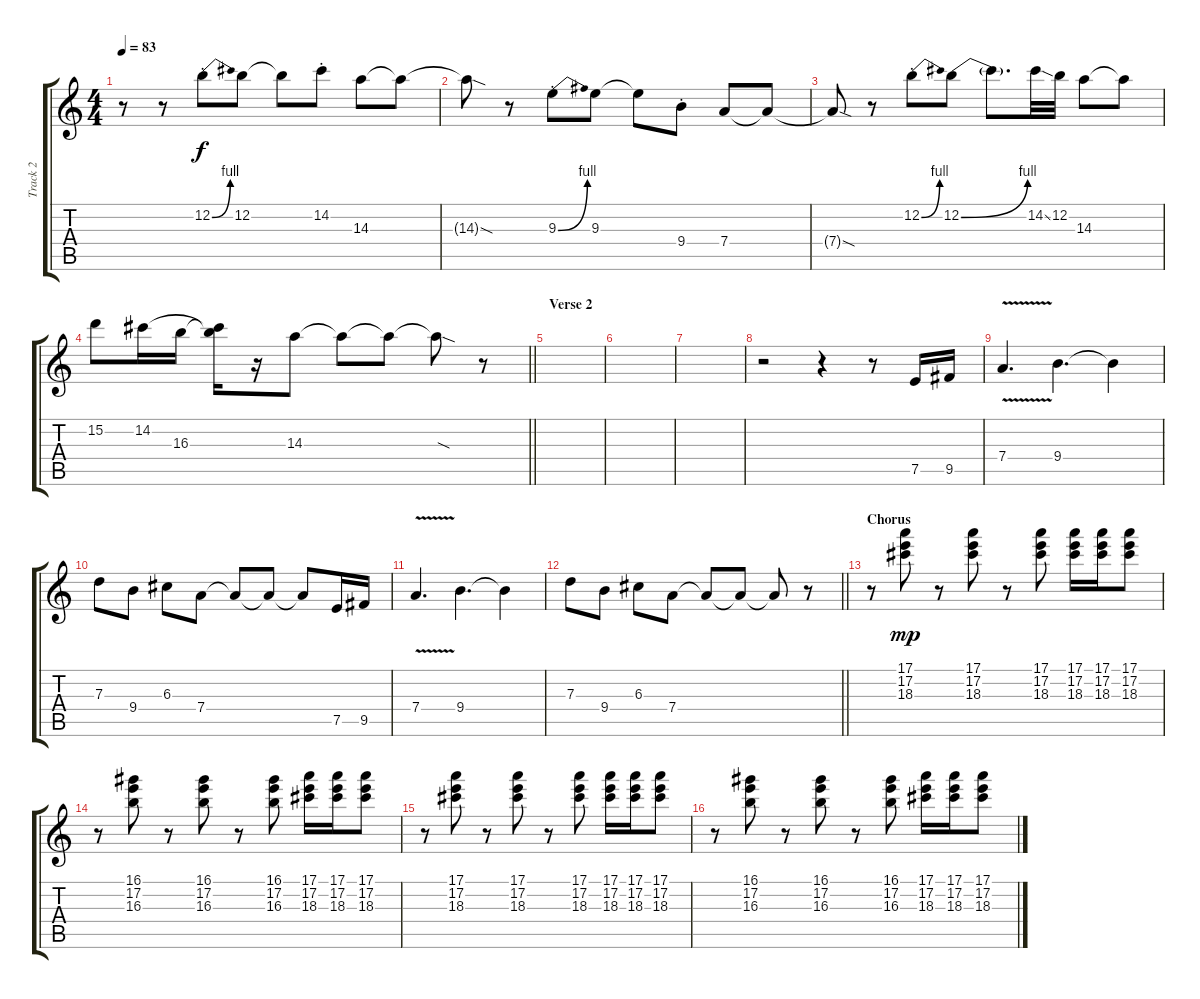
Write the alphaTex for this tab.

\track ("Track 2" "Track 2") {instrument acousticguitarsteel}
\staff {score tabs}
\tuning (E4 B3 G3 D3 A2 E2) {hide}
\ts (4 4)
\tempo 83
\clef g2
\ks c
r.8{dy f} r.8 12.2{be (bend 0 0 60 4) st}.8{instrument overdrivenguitar} 12.2.8 12.2{t}.8 14.2{st}.8 14.3.8 14.3{t}.8 |
14.3{sod t}.8 r.8 9.3{be (bend 0 0 60 4) st}.8 9.3.8 9.3{t}.8 9.4{st}.8 7.4.8 7.4{t}.8 |
7.4{sod t}.8 r.8 12.2{be (bend 0 0 60 4) st}.8 12.2{be (bend 0 0 60 4)}.8 12.2{t}.8{d} 14.2{ss}.32 12.2.32 14.3.8 14.3{t}.8 |
\barLineRight lightlight
15.2.8 14.2.16 16.3.16 (14.2{t} 16.3{t}).16 r.16 14.3.8 14.3{t}.8 14.3{t}.8 14.3{sod t}.8 r.8 |
\section ("" "Verse 2")
|
|
|
r.2 r.4 r.8 7.5.16 9.5.16 |
7.4{v}.4{d} 9.4.4{d} 9.4{t}.4 |
7.3.8 9.4.8 6.3.8 7.4.8 7.4{t}.8 7.4{t}.8 7.4{t}.8 7.5.16 9.5.16 |
7.4{v}.4{d} 9.4.4{d} 9.4{t}.4 |
\barLineRight lightlight
7.3.8 9.4.8 6.3.8 7.4.8 7.4{t}.8 7.4{t}.8 7.4{t}.8 r.8 |
\section ("" "Chorus")
r.8 (17.1 17.2 18.3).8{dy mp} r.8 (17.1 17.2 18.3).8 r.8 (17.1 17.2 18.3).8 (17.1 17.2 18.3).16 (17.1 17.2 18.3).16 (17.1 17.2 18.3).8 |
r.8 (16.1 17.2 16.3).8 r.8 (16.1 17.2 16.3).8 r.8 (16.1 17.2 16.3).8 (17.1 17.2 18.3).16 (17.1 17.2 18.3).16 (17.1 17.2 18.3).8 |
r.8 (17.1 17.2 18.3).8 r.8 (17.1 17.2 18.3).8 r.8 (17.1 17.2 18.3).8 (17.1 17.2 18.3).16 (17.1 17.2 18.3).16 (17.1 17.2 18.3).8 |
r.8 (16.1 17.2 16.3).8 r.8 (16.1 17.2 16.3).8 r.8 (16.1 17.2 16.3).8 (17.1 17.2 18.3).16 (17.1 17.2 18.3).16 (17.1 17.2 18.3).8
